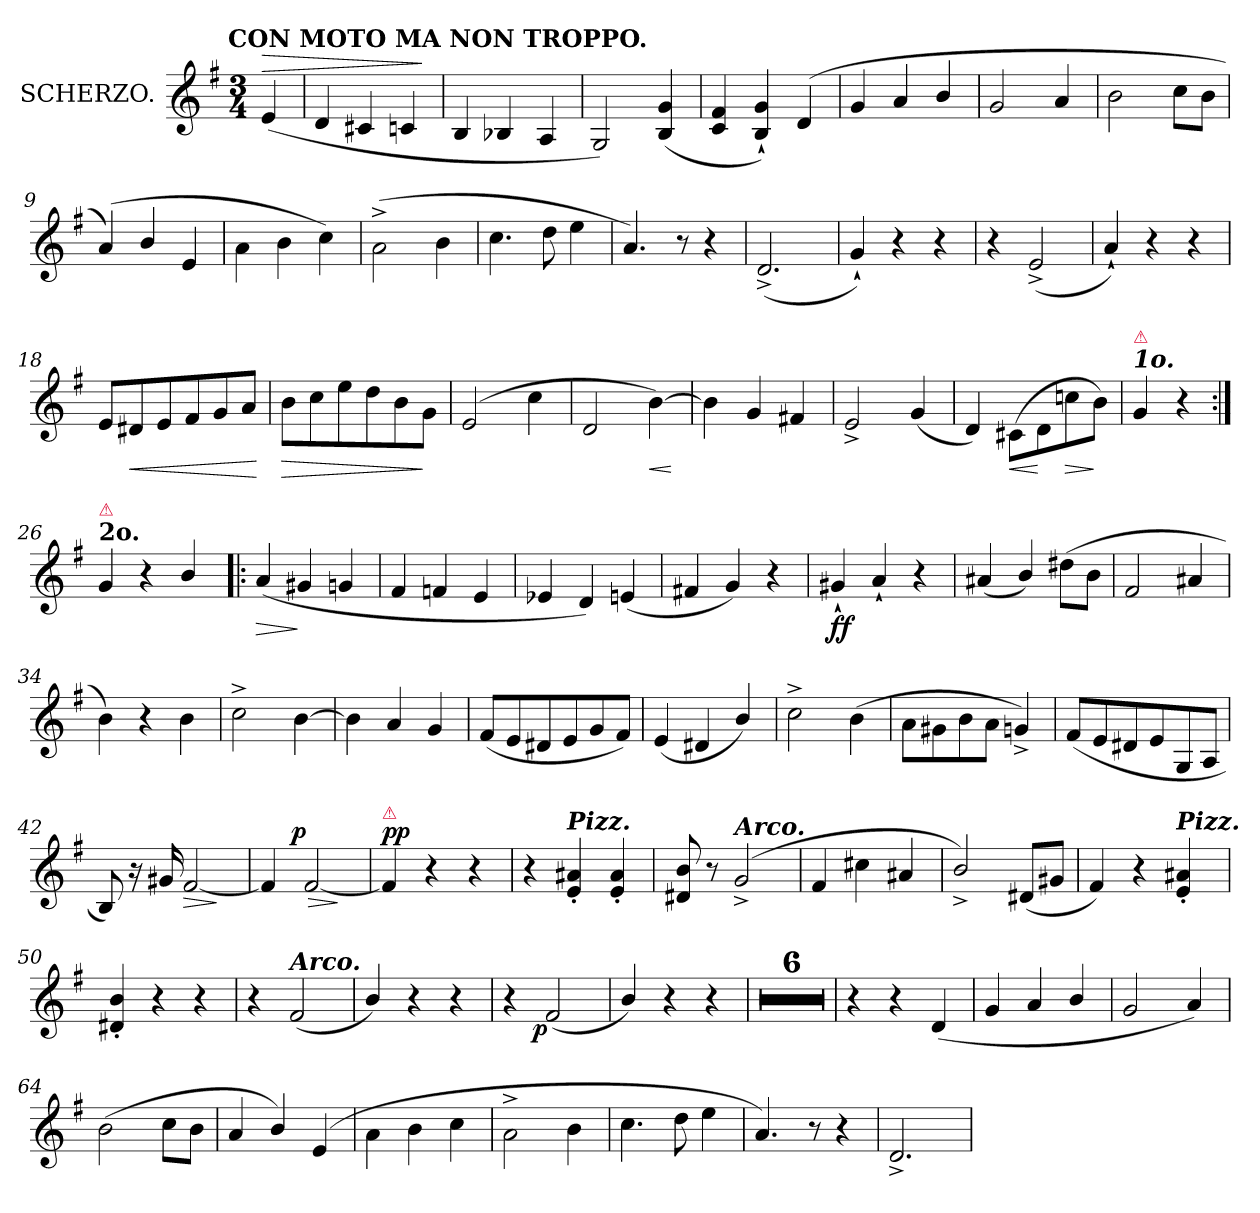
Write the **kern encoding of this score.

**kern	**dynam
*part1	*part1
*staff1	*staff1
*I"SCHERZO.	*
*clefG2	*
*k[f#]	*
*G:	*
!!LO:TX:omd:t=CON MOTO MA NON TROPPO.
*M3/4	*
=	=
!	!LO:HP:a
(<4e	>
=2	=2
4d	.
4c#X	.
4cn	.
.	]
=3	=3
4B	.
4B-X	.
4A	.
=4	=4
2G)	.
(<4B 4g	.
=5	=5
4c 4f#	.
4B`< 4g`<)	.
(>4d	.
=6	=6
4g	.
4a	.
4b/	.
=7	=7
2g	.
4a	.
=8	=8
2b	.
8ccL	.
8bJ	.
=9	=9
(>4a)	.
4b/	.
4e	.
=10	=10
4a\	.
4b	.
4cc)	.
=11	=11
(>2a^<\	.
4b	.
=12	=12
4.cc	.
8dd	.
4ee	.
=13	=13
4.a)	.
8r	.
4r	.
=14	=14
(<2.d^<	.
=15	=15
4g`<)	.
4r	.
4r	.
=16	=16
4r	.
(<2e^<	.
=17	=17
4a`)	.
4r	.
4r	.
=18	=18
8eL	.
!	!LO:HP:b
8d#X	<
8e	.
8f#	.
8g	.
8aJ	.
.	[
=19	=19
!	!LO:HP:b
8bL	>
8cc	.
8ee	.
8dd	.
8b	.
8gJ	]
=20	=20
(>2e	.
4cc	.
=21	=21
2d	.
!	!LO:HP:b
[4b)	<
.	[
=22	=22
4b]	.
4g	.
4f#X	.
=23	=23
2e^<	.
(<4g	.
=24	=24
4d)	.
!	!LO:HP:b
(>8c#X\L	<
8d	[
!	!LO:HP:b
8ccn	>
8bJ)	]
=25	=25
!LO:TX:a:Bi:t=1o.	!
!LO:TX:a:color=crimson:t=⚠	!
4g	.
4r	.
=26:|!	=26:|!
!LO:TX:a:B:t=2o.	!
!LO:TX:a:color=crimson:t=⚠	!
4g	.
4r	.
4b/	.
=27!|:	=27!|:
!	!LO:HP:b
(<4a	>
4g#X	]
4gn	.
=28	=28
4f#	.
4fn	.
4e	.
=29	=29
4e-X	.
4d)	.
(<4en	.
=30	=30
4f#X	.
4g)	.
4r	.
=31	=31
4g#X`<	ff
4a`<	.
4r	.
=32	=32
(<4a#X	.
4b/)	.
(>8dd#XL	.
8bJ	.
=33	=33
2f#	.
4a#X	.
=34	=34
4b)	.
4r	.
4b	.
=35	=35
2cc^<	.
[4b	.
=36	=36
4b]	.
4a	.
4g	.
=37	=37
(<8f#L	.
8e	.
8d#X	.
8e	.
8g	.
8f#J)	.
=38	=38
(<4e	.
4d#X	.
4b/)	.
=39	=39
2cc^<	.
(4b	.
=40	=40
8a\L	.
8g#X\	.
8b\	.
8a\J	.
4gn^<)	.
=41	=41
(<8f#L	.
8e	.
8d#X	.
8e	.
8G	.
8AJ	.
=42	=42
8B)	.
16r	.
16g#X	.
!	!LO:HP:b
[2f#	>
.	]
=43	=43
4f#]	.
!	!LO:HP:b
!	!LO:DY:n=1:a:rj
[2f#	> p
.	]
=44	=44
!LO:TX:a:color=crimson:t=⚠	!
!	!LO:DY:a
4f#]	pp
4r	.
4r	.
=45	=45
4r	.
!LO:TX:a:Bi:t=Pizz.	!
4e' 4a#X'	.
4e' 4a#'	.
=46	=46
8d#X 8b	.
8r	.
!LO:TX:a:Bi:t=Arco.	!
(2g^<	.
=47	=47
4f#	.
4cc#X	.
4a#X	.
=48	=48
2b^</)	.
(<8d#XL	.
8g#XJ	.
=49	=49
4f#)	.
4r	.
!LO:TX:a:Bi:t=Pizz.	!
4e' 4a#X'	.
=50	=50
4d#X' 4b'	.
4r	.
4r	.
=51	=51
4r	.
!LO:TX:a:Bi:t=Arco.	!
(<2f#	.
=52	=52
4b/)	.
4r	.
4r	.
=53	=53
4r	.
!	!LO:DY:rj
(<2f#	p
=54	=54
4b/)	.
4r	.
4r	.
=55	=55
2.rdd	.
=56	=56
2.rdd	.
=57	=57
2.rdd	.
=58	=58
2.rdd	.
=59	=59
2.rdd	.
=60	=60
2.rdd	.
=61	=61
4r	.
4r	.
(<4d	.
=62	=62
4g	.
4a	.
4b/	.
=63	=63
2g	.
4a)	.
=64	=64
(>2b	.
8ccL	.
8bJ	.
=65	=65
4a/	.
4b/)	.
(>4e	.
=66	=66
4a\	.
4b\	.
4cc	.
=67	=67
2a^<\	.
4b	.
=68	=68
4.cc	.
8dd	.
4ee	.
=69	=69
4.a/)	.
8r	.
4r	.
=70	=70
2.d^<	.
=	=
*-	*-
